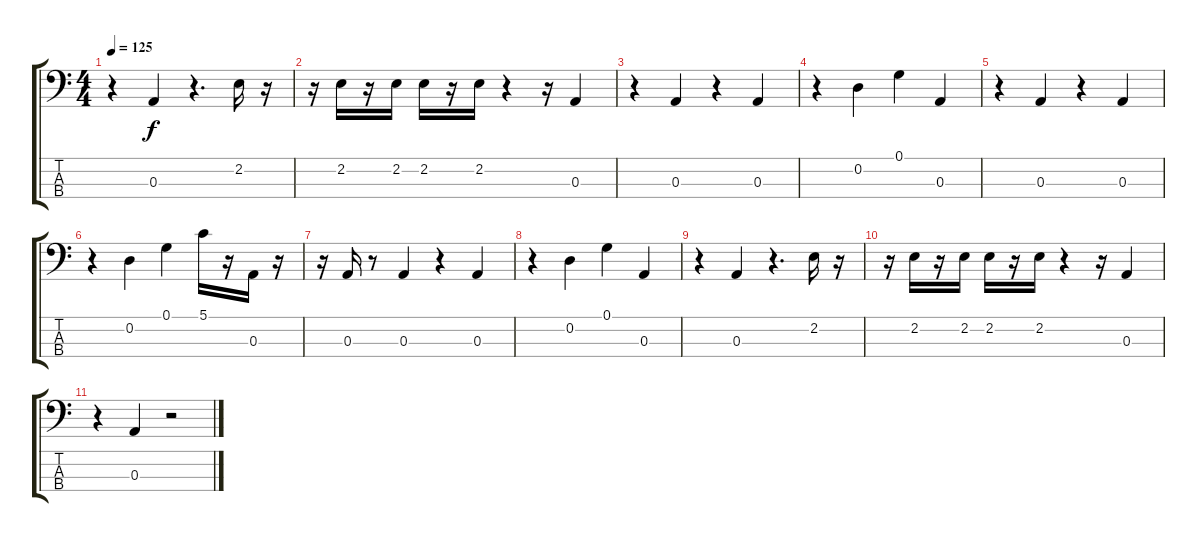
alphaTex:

\track "" {instrument fretlessbass}
\staff {score tabs}
\tuning (G2 D2 A1 E1) {hide}
\ts (4 4)
\tempo 125
\clef f4
\ks c
r.4{dy f} 0.3.4 r.4{d} 2.2.16 r.16 |
r.16 2.2.16 r.16 2.2.16 2.2.16 r.16 2.2.16 r.4 r.16 0.3.4 |
r.4 0.3.4 r.4 0.3.4 |
r.4 0.2.4 0.1.4 0.3.4 |
r.4 0.3.4 r.4 0.3.4{volume 14} |
r.4 0.2.4{volume 13} 0.1.4{volume 12} 5.1.16{volume 11} r.16 0.3.16{volume 11} r.16 |
r.16 0.3.16{volume 11} r.8 0.3.4{volume 10} r.4 0.3.4{volume 9} |
r.4 0.2.4{volume 8} 0.1.4{volume 7} 0.3.4{volume 7} |
r.4 0.3.4{volume 6} r.4{d} 2.2.16{volume 4} r.16 |
r.16 2.2.16{volume 4} r.16 2.2.16{volume 3} 2.2.16{volume 3} r.16 2.2.16{volume 3} r.4 r.16 0.3.4{volume 2} |
r.4 0.3.4{volume 1} r.2
